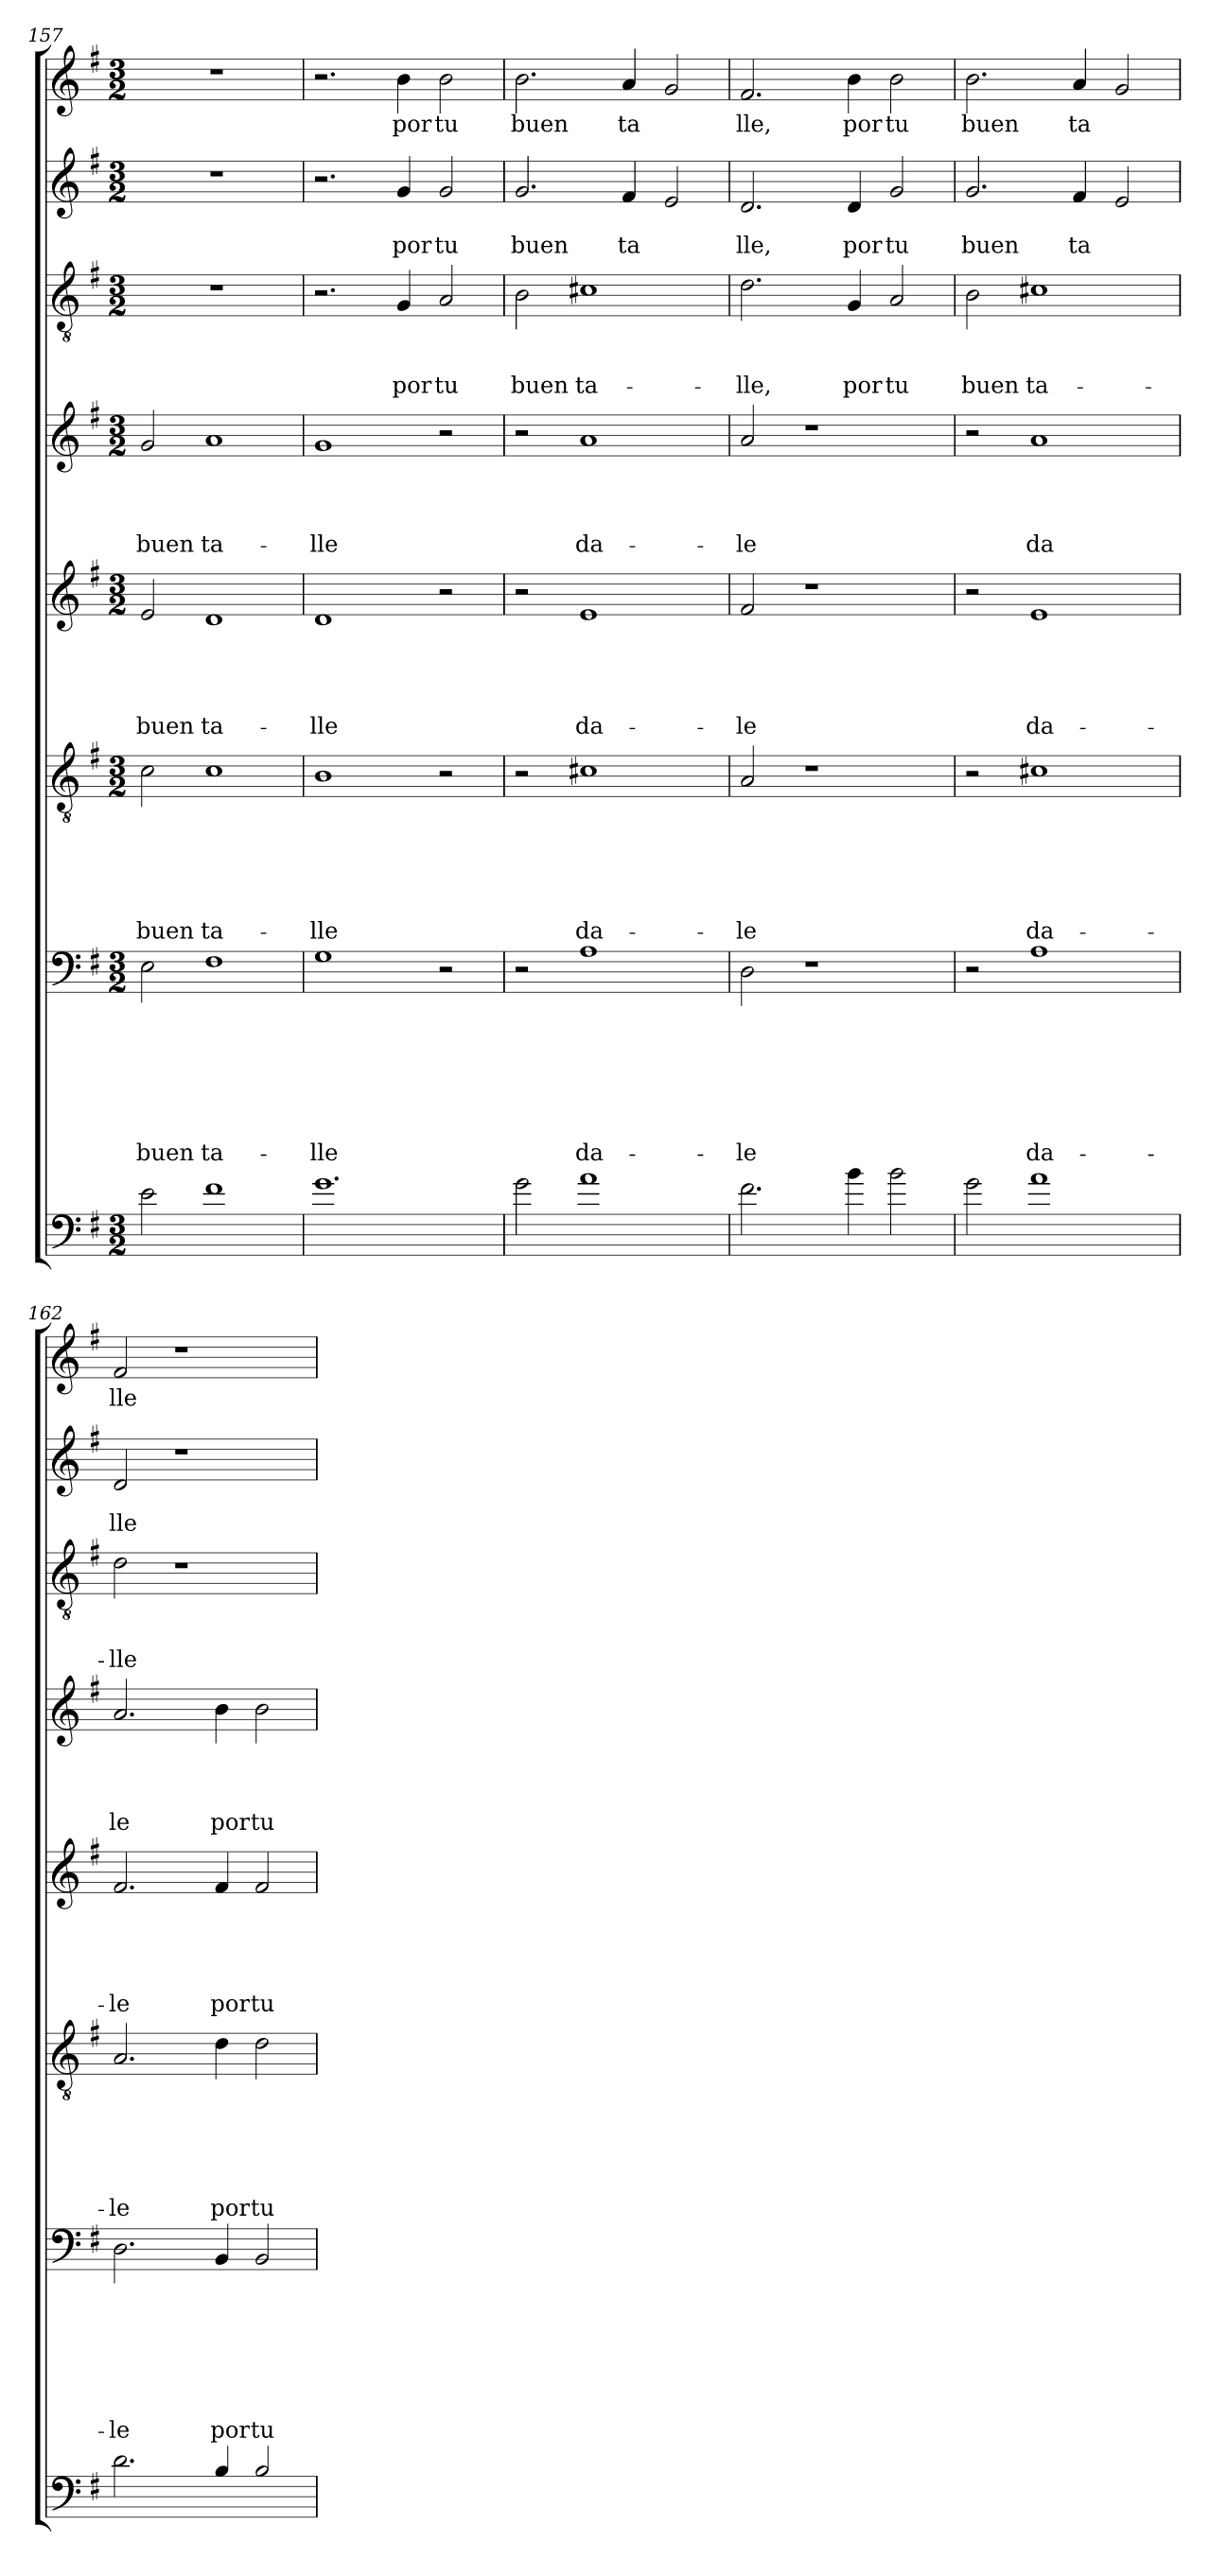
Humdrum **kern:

**kern	**kern	**text	**text	**text	**text	**text	**text	**text	**kern	**text	**text	**text	**text	**text	**text	**kern	**text	**text	**text	**text	**text	**kern	**text	**text	**text	**text	**kern	**text	**text	**text	**kern	**text	**text	**kern	**text
*part8	*part7	*part7	*part7	*part7	*part7	*part7	*part7	*part7	*part6	*part6	*part6	*part6	*part6	*part6	*part6	*part5	*part5	*part5	*part5	*part5	*part5	*part4	*part4	*part4	*part4	*part4	*part3	*part3	*part3	*part3	*part2	*part2	*part2	*part1	*part1
*staff8	*staff7	*staff7	*staff7	*staff7	*staff7	*staff7	*staff7	*staff7	*staff6	*staff6	*staff6	*staff6	*staff6	*staff6	*staff6	*staff5	*staff5	*staff5	*staff5	*staff5	*staff5	*staff4	*staff4	*staff4	*staff4	*staff4	*staff3	*staff3	*staff3	*staff3	*staff2	*staff2	*staff2	*staff1	*staff1
*clefF4	*clefF4	*	*	*	*	*	*	*	*clefGv2	*	*	*	*	*	*	*clefG2	*	*	*	*	*	*clefG2	*	*	*	*	*clefGv2	*	*	*	*clefG2	*	*	*clefG2	*
*ITrd7c12	*	*	*	*	*	*	*	*	*	*	*	*	*	*	*	*	*	*	*	*	*	*	*	*	*	*	*	*	*	*	*	*	*	*	*
*k[f#]	*k[f#]	*	*	*	*	*	*	*	*k[f#]	*	*	*	*	*	*	*k[f#]	*	*	*	*	*	*k[f#]	*	*	*	*	*k[f#]	*	*	*	*k[f#]	*	*	*k[f#]	*
*G:	*G:	*	*	*	*	*	*	*	*G:	*	*	*	*	*	*	*G:	*	*	*	*	*	*G:	*	*	*	*	*G:	*	*	*	*G:	*	*	*G:	*
*M3/2	*M3/2	*	*	*	*	*	*	*	*M3/2	*	*	*	*	*	*	*M3/2	*	*	*	*	*	*M3/2	*	*	*	*	*M3/2	*	*	*	*M3/2	*	*	*M3/2	*
=157	=157	=157	=157	=157	=157	=157	=157	=157	=157	=157	=157	=157	=157	=157	=157	=157	=157	=157	=157	=157	=157	=157	=157	=157	=157	=157	=157	=157	=157	=157	=157	=157	=157	=157	=157
!	!	!	!	!	!	!	!	!LO:LY:b	!	!	!	!	!	!	!LO:LY:b	!	!	!	!	!	!LO:LY:b	!	!	!	!	!LO:LY:b	!LO:N:vis=1	!	!	!	!LO:N:vis=1	!	!	!LO:N:vis=1	!
2E\	2E\	.	.	.	.	.	.	buen	2c\	.	.	.	.	.	buen	2e/	.	.	.	.	buen	2g/	.	.	.	buen	1.r	.	.	.	1.r	.	.	1.r	.
!	!	!	!	!	!	!	!	!LO:LY:b	!	!	!	!	!	!	!LO:LY:b	!	!	!	!	!	!LO:LY:b	!	!	!	!	!LO:LY:b	!	!	!	!	!	!	!	!	!
1F#	1F#	.	.	.	.	.	.	ta-	1c	.	.	.	.	.	ta-	1d	.	.	.	.	ta-	1a	.	.	.	ta-	.	.	.	.	.	.	.	.	.
!!LO:LB:g=z
=158	=158	=158	=158	=158	=158	=158	=158	=158	=158	=158	=158	=158	=158	=158	=158	=158	=158	=158	=158	=158	=158	=158	=158	=158	=158	=158	=158	=158	=158	=158	=158	=158	=158	=158	=158
!	!	!	!	!	!	!	!	!LO:LY:b	!	!	!	!	!	!	!LO:LY:b	!	!	!	!	!	!LO:LY:b	!	!	!	!	!LO:LY:b	!	!	!	!	!	!	!	!	!
1.G	1G	.	.	.	.	.	.	-lle	1B	.	.	.	.	.	-lle	1d	.	.	.	.	-lle	1g	.	.	.	-lle	2.r	.	.	.	2.r	.	.	2.r	.
!	!	!	!	!	!	!	!	!	!	!	!	!	!	!	!	!	!	!	!	!	!	!	!	!	!	!	!	!	!	!LO:LY:b	!	!	!LO:LY:b	!	!LO:LY:b
.	.	.	.	.	.	.	.	.	.	.	.	.	.	.	.	.	.	.	.	.	.	.	.	.	.	.	4G/	.	.	por	4g/	.	por	4b\	por
!	!	!	!	!	!	!	!	!	!	!	!	!	!	!	!	!	!	!	!	!	!	!	!	!	!	!	!	!	!	!LO:LY:b	!	!	!LO:LY:b	!	!LO:LY:b
.	2r	.	.	.	.	.	.	.	2r	.	.	.	.	.	.	2r	.	.	.	.	.	2r	.	.	.	.	2A/	.	.	tu	2g/	.	tu	2b\	tu
=159	=159	=159	=159	=159	=159	=159	=159	=159	=159	=159	=159	=159	=159	=159	=159	=159	=159	=159	=159	=159	=159	=159	=159	=159	=159	=159	=159	=159	=159	=159	=159	=159	=159	=159	=159
!	!	!	!	!	!	!	!	!	!	!	!	!	!	!	!	!	!	!	!	!	!	!	!	!	!	!	!	!	!	!LO:LY:b	!	!	!LO:LY:b	!	!LO:LY:b
2G\	2r	.	.	.	.	.	.	.	2r	.	.	.	.	.	.	2r	.	.	.	.	.	2r	.	.	.	.	2B\	.	.	buen	2.g/	.	buen	2.b\	buen
!	!	!	!	!	!	!	!	!LO:LY:b	!	!	!	!	!	!	!LO:LY:b	!	!	!	!	!	!LO:LY:b	!	!	!	!	!LO:LY:b	!	!	!	!LO:LY:b	!	!	!	!	!
1A	1A	.	.	.	.	.	.	da-	1c#X	.	.	.	.	.	da-	1e	.	.	.	.	da-	1a	.	.	.	da-	1c#X	.	.	ta-	.	.	.	.	.
!	!	!	!	!	!	!	!	!	!	!	!	!	!	!	!	!	!	!	!	!	!	!	!	!	!	!	!	!	!	!	!	!	!LO:LY:b	!	!LO:LY:b
.	.	.	.	.	.	.	.	.	.	.	.	.	.	.	.	.	.	.	.	.	.	.	.	.	.	.	.	.	.	.	4f#/	.	ta	4a/	ta
.	.	.	.	.	.	.	.	.	.	.	.	.	.	.	.	.	.	.	.	.	.	.	.	.	.	.	.	.	.	.	2e/	.	.	2g/	.
!!LO:PB:g=z
=160	=160	=160	=160	=160	=160	=160	=160	=160	=160	=160	=160	=160	=160	=160	=160	=160	=160	=160	=160	=160	=160	=160	=160	=160	=160	=160	=160	=160	=160	=160	=160	=160	=160	=160	=160
!	!	!	!	!	!	!	!	!LO:LY:b	!	!	!	!	!	!	!LO:LY:b	!	!	!	!	!	!LO:LY:b	!	!	!	!	!LO:LY:b	!	!	!	!LO:LY:b	!	!	!LO:LY:b	!	!LO:LY:b
2.F#\	2D\	.	.	.	.	.	.	-le	2A/	.	.	.	.	.	-le	2f#/	.	.	.	.	-le	2a/	.	.	.	-le	2.d\	.	.	-lle,	2.d/	.	lle,	2.f#/	lle,
.	1r	.	.	.	.	.	.	.	1r	.	.	.	.	.	.	1r	.	.	.	.	.	1r	.	.	.	.	.	.	.	.	.	.	.	.	.
!	!	!	!	!	!	!	!	!	!	!	!	!	!	!	!	!	!	!	!	!	!	!	!	!	!	!	!	!	!	!LO:LY:b	!	!	!LO:LY:b	!	!LO:LY:b
4B\	.	.	.	.	.	.	.	.	.	.	.	.	.	.	.	.	.	.	.	.	.	.	.	.	.	.	4G/	.	.	por	4d/	.	por	4b\	por
!	!	!	!	!	!	!	!	!	!	!	!	!	!	!	!	!	!	!	!	!	!	!	!	!	!	!	!	!	!	!LO:LY:b	!	!	!LO:LY:b	!	!LO:LY:b
2B\	.	.	.	.	.	.	.	.	.	.	.	.	.	.	.	.	.	.	.	.	.	.	.	.	.	.	2A/	.	.	tu	2g/	.	tu	2b\	tu
=161	=161	=161	=161	=161	=161	=161	=161	=161	=161	=161	=161	=161	=161	=161	=161	=161	=161	=161	=161	=161	=161	=161	=161	=161	=161	=161	=161	=161	=161	=161	=161	=161	=161	=161	=161
!	!	!	!	!	!	!	!	!	!	!	!	!	!	!	!	!	!	!	!	!	!	!	!	!	!	!	!	!	!	!LO:LY:b	!	!	!LO:LY:b	!	!LO:LY:b
2G\	2r	.	.	.	.	.	.	.	2r	.	.	.	.	.	.	2r	.	.	.	.	.	2r	.	.	.	.	2B\	.	.	buen	2.g/	.	buen	2.b\	buen
!	!	!	!	!	!	!	!	!LO:LY:b	!	!	!	!	!	!	!LO:LY:b	!	!	!	!	!	!LO:LY:b	!	!	!	!	!LO:LY:b	!	!	!	!LO:LY:b	!	!	!	!	!
1A	1A	.	.	.	.	.	.	da-	1c#X	.	.	.	.	.	da-	1e	.	.	.	.	da-	1a	.	.	.	da	1c#X	.	.	ta-	.	.	.	.	.
!	!	!	!	!	!	!	!	!	!	!	!	!	!	!	!	!	!	!	!	!	!	!	!	!	!	!	!	!	!	!	!	!	!LO:LY:b	!	!LO:LY:b
.	.	.	.	.	.	.	.	.	.	.	.	.	.	.	.	.	.	.	.	.	.	.	.	.	.	.	.	.	.	.	4f#/	.	ta	4a/	ta
.	.	.	.	.	.	.	.	.	.	.	.	.	.	.	.	.	.	.	.	.	.	.	.	.	.	.	.	.	.	.	2e/	.	.	2g/	.
=162	=162	=162	=162	=162	=162	=162	=162	=162	=162	=162	=162	=162	=162	=162	=162	=162	=162	=162	=162	=162	=162	=162	=162	=162	=162	=162	=162	=162	=162	=162	=162	=162	=162	=162	=162
!	!	!	!	!	!	!	!	!LO:LY:b	!	!	!	!	!	!	!LO:LY:b	!	!	!	!	!	!LO:LY:b	!	!	!	!	!LO:LY:b	!	!	!	!LO:LY:b	!	!	!LO:LY:b	!	!LO:LY:b
2.D\	2.D\	.	.	.	.	.	.	-le	2.A/	.	.	.	.	.	-le	2.f#/	.	.	.	.	-le	2.a/	.	.	.	le	2d\	.	.	-lle	2d/	.	lle	2f#/	lle
.	.	.	.	.	.	.	.	.	.	.	.	.	.	.	.	.	.	.	.	.	.	.	.	.	.	.	1r	.	.	.	1r	.	.	1r	.
!	!	!	!	!	!	!	!	!LO:LY:b	!	!	!	!	!	!	!LO:LY:b	!	!	!	!	!	!LO:LY:b	!	!	!	!	!LO:LY:b	!	!	!	!	!	!	!	!	!
4BB/	4BB/	.	.	.	.	.	.	por	4d\	.	.	.	.	.	por	4f#/	.	.	.	.	por	4b\	.	.	.	por	.	.	.	.	.	.	.	.	.
!	!	!	!	!	!	!	!	!LO:LY:b	!	!	!	!	!	!	!LO:LY:b	!	!	!	!	!	!LO:LY:b	!	!	!	!	!LO:LY:b	!	!	!	!	!	!	!	!	!
2BB/	2BB/	.	.	.	.	.	.	tu	2d\	.	.	.	.	.	tu	2f#/	.	.	.	.	tu	2b\	.	.	.	tu	.	.	.	.	.	.	.	.	.
=	=	=	=	=	=	=	=	=	=	=	=	=	=	=	=	=	=	=	=	=	=	=	=	=	=	=	=	=	=	=	=	=	=	=	=
*-	*-	*-	*-	*-	*-	*-	*-	*-	*-	*-	*-	*-	*-	*-	*-	*-	*-	*-	*-	*-	*-	*-	*-	*-	*-	*-	*-	*-	*-	*-	*-	*-	*-	*-	*-
